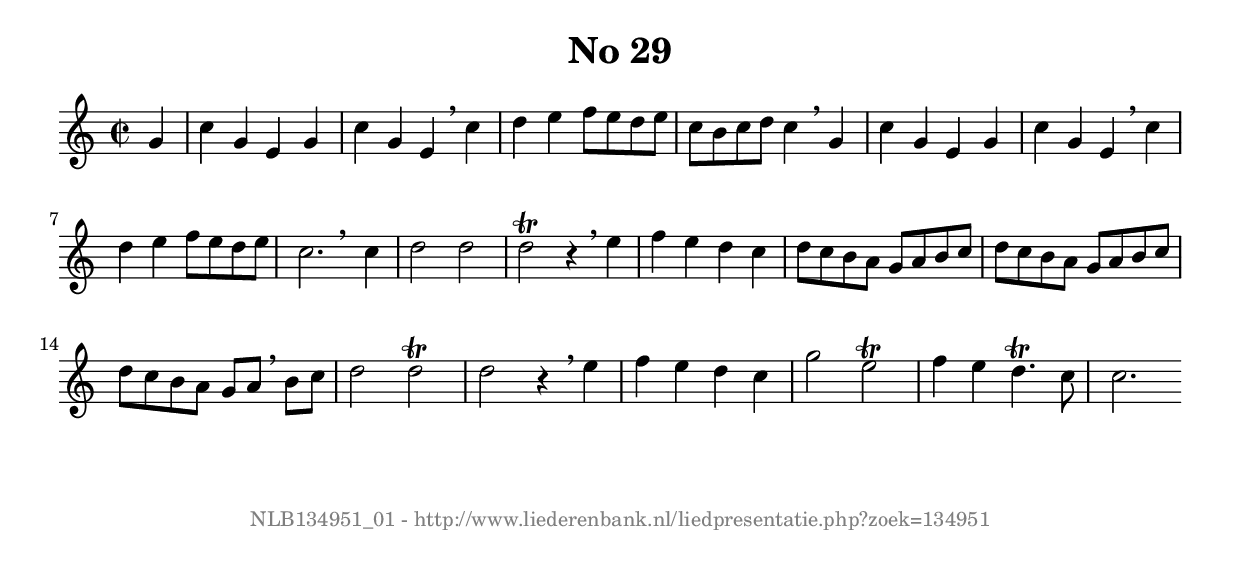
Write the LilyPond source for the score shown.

%
% produced by wce2krn 1.64 (7 June 2014)
%
\version"2.16"
#(append! paper-alist '(("long" . (cons (* 210 mm) (* 2000 mm)))))
#(set-default-paper-size "long")
sb = {\breathe}
mBreak = {\breathe }
bBreak = {\breathe }
x = {\once\override NoteHead #'style = #'cross }
gl=\glissando
itime={\override Staff.TimeSignature #'stencil = ##f }
ficta = {\once\set suggestAccidentals = ##t}
fine = {\once\override Score.RehearsalMark #'self-alignment-X = #1 \mark \markup {\italic{Fine}}}
dc = {\once\override Score.RehearsalMark #'self-alignment-X = #1 \mark \markup {\italic{D.C.}}}
dcf = {\once\override Score.RehearsalMark #'self-alignment-X = #1 \mark \markup {\italic{D.C. al Fine}}}
dcc = {\once\override Score.RehearsalMark #'self-alignment-X = #1 \mark \markup {\italic{D.C. al Coda}}}
ds = {\once\override Score.RehearsalMark #'self-alignment-X = #1 \mark \markup {\italic{D.S.}}}
dsf = {\once\override Score.RehearsalMark #'self-alignment-X = #1 \mark \markup {\italic{D.S. al Fine}}}
dsc = {\once\override Score.RehearsalMark #'self-alignment-X = #1 \mark \markup {\italic{D.S. al Coda}}}
pv = {\set Score.repeatCommands = #'((volta "1"))}
sv = {\set Score.repeatCommands = #'((volta "2"))}
tv = {\set Score.repeatCommands = #'((volta "3"))}
qv = {\set Score.repeatCommands = #'((volta "4"))}
xv = {\set Score.repeatCommands = #'((volta #f))}
\header{ tagline = ""
title = "No 29"
}
\score {{
\key c \major
\relative g'
{
\set melismaBusyProperties = #'()
\partial 32*8
\time 2/2
\tempo 4=120
\override Score.MetronomeMark #'transparent = ##t
\override Score.RehearsalMark #'break-visibility = #(vector #t #t #f)
g4 c g e g c g e \sb c' d e f8 e d e c b c d c4 \mBreak
g4 c g e g c g e \sb c' d e f8 e d e c2. \bar ":|:" \bBreak
c4 d2 d d^\trill r4 \sb e4 f e d c d8 c b a g a b c d c b a g a b c d c b a g[ a] \mBreak
b8 c d2 d^\trill d r4 \sb e4 f e d c g'2 e^\trill f4 e d4.^\trill c8 c2. \bar ":|"
 }}
 \midi { }
 \layout {
            indent = 0.0\cm
}
}
\markup { \vspace #0 } \markup { \with-color #grey \fill-line { \center-column { \smaller "NLB134951_01 - http://www.liederenbank.nl/liedpresentatie.php?zoek=134951" } } }
